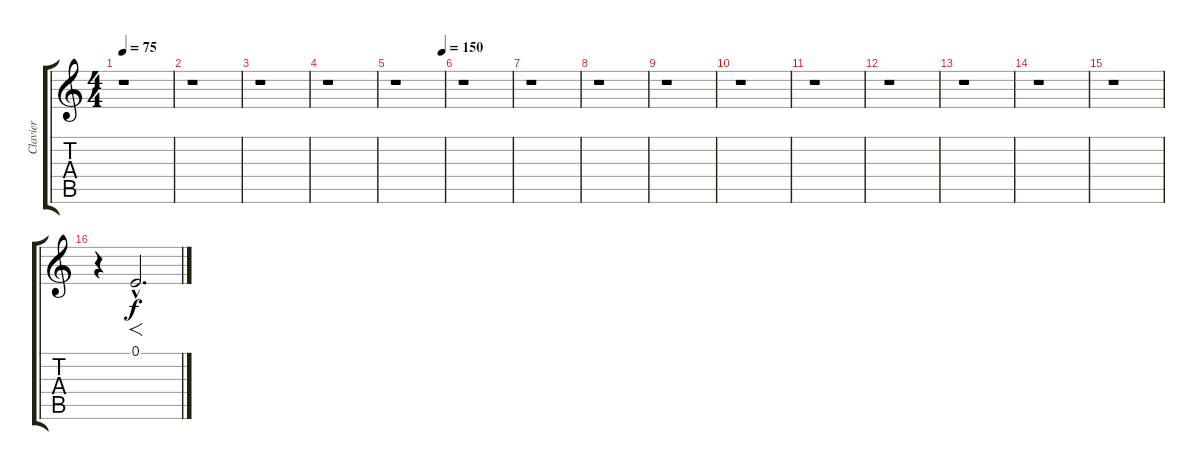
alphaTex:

\track ("Clavier" "Clavier") {instrument choiraahs}
\staff {score tabs}
\tuning (E4 B3 G3 D3 A2 E2) {hide}
\ts (4 4)
\tempo 75
\clef g2
\ks c
r.1{dy f} |
r.1 |
r.1 |
r.1 |
\tempo (150 0.96875)
r.1 |
r.1 |
r.1 |
r.1 |
r.1 |
r.1 |
r.1 |
r.1 |
r.1 |
r.1 |
r.1 |
r.4 0.1{hac}.2{f d}
